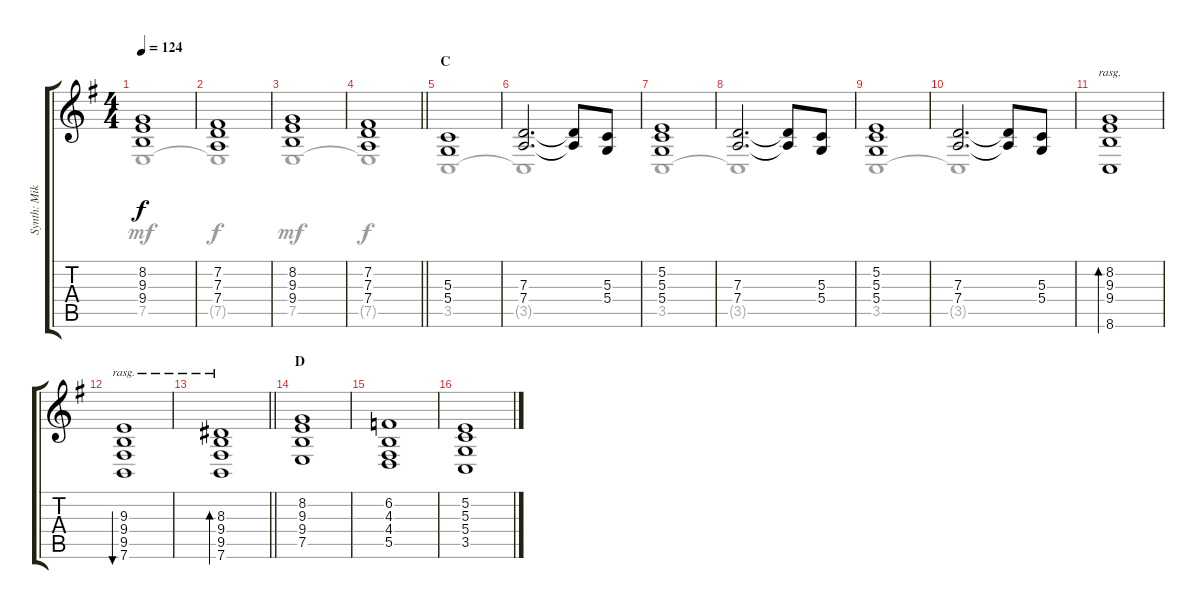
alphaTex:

\track ("Synth: Mike" "Synth: Mik") {instrument synthstrings1}
\staff {score tabs}
\tuning (E4 B3 G3 D3 A2 E2) {hide}
\voice
\ts (4 4)
\tempo 124
\clef g2
\ks g
(8.2 9.3 9.4).1{dy f} |
(7.2 7.3 7.4).1 |
(8.2 9.3 9.4).1 |
\barLineRight lightlight
(7.2 7.3 7.4).1 |
\section ("" "C")
(5.3 5.4).1 |
(7.3 7.4).2{d} (7.3{t} 7.4{t}).8 (5.3 5.4).8 |
(5.2 5.3 5.4).1 |
(7.3 7.4).2{d} (7.3{t} 7.4{t}).8 (5.3 5.4).8 |
(5.2 5.3 5.4).1 |
(7.3 7.4).2{d} (7.3{t} 7.4{t}).8 (5.3 5.4).8 |
(8.2 9.3 9.4 8.6).1{bd 120 rasg ii} |
(9.3 9.4 9.5 7.6).1{bu 120 rasg ii} |
\barLineRight lightlight
(8.3 9.4 9.5 7.6).1{bd 120 rasg ii} |
\section ("" "D")
(8.2 9.3 9.4 7.5).1{instrument pad1newage} |
(6.2 4.3 4.4 5.5).1 |
(5.2 5.3 5.4 3.5).1
\voice
\clef g2
\ottava regular
\simile none
\ks g
7.5.1{dy mf} |
7.5{t}.1{dy f} |
7.5.1{dy mf} |
\barLineRight lightlight
7.5{t}.1{dy f} |
3.5.1 |
3.5{t}.1 |
3.5.1 |
3.5{t}.1 |
3.5.1 |
3.5{t}.1 |
|
|
\barLineRight lightlight
|
|
|
